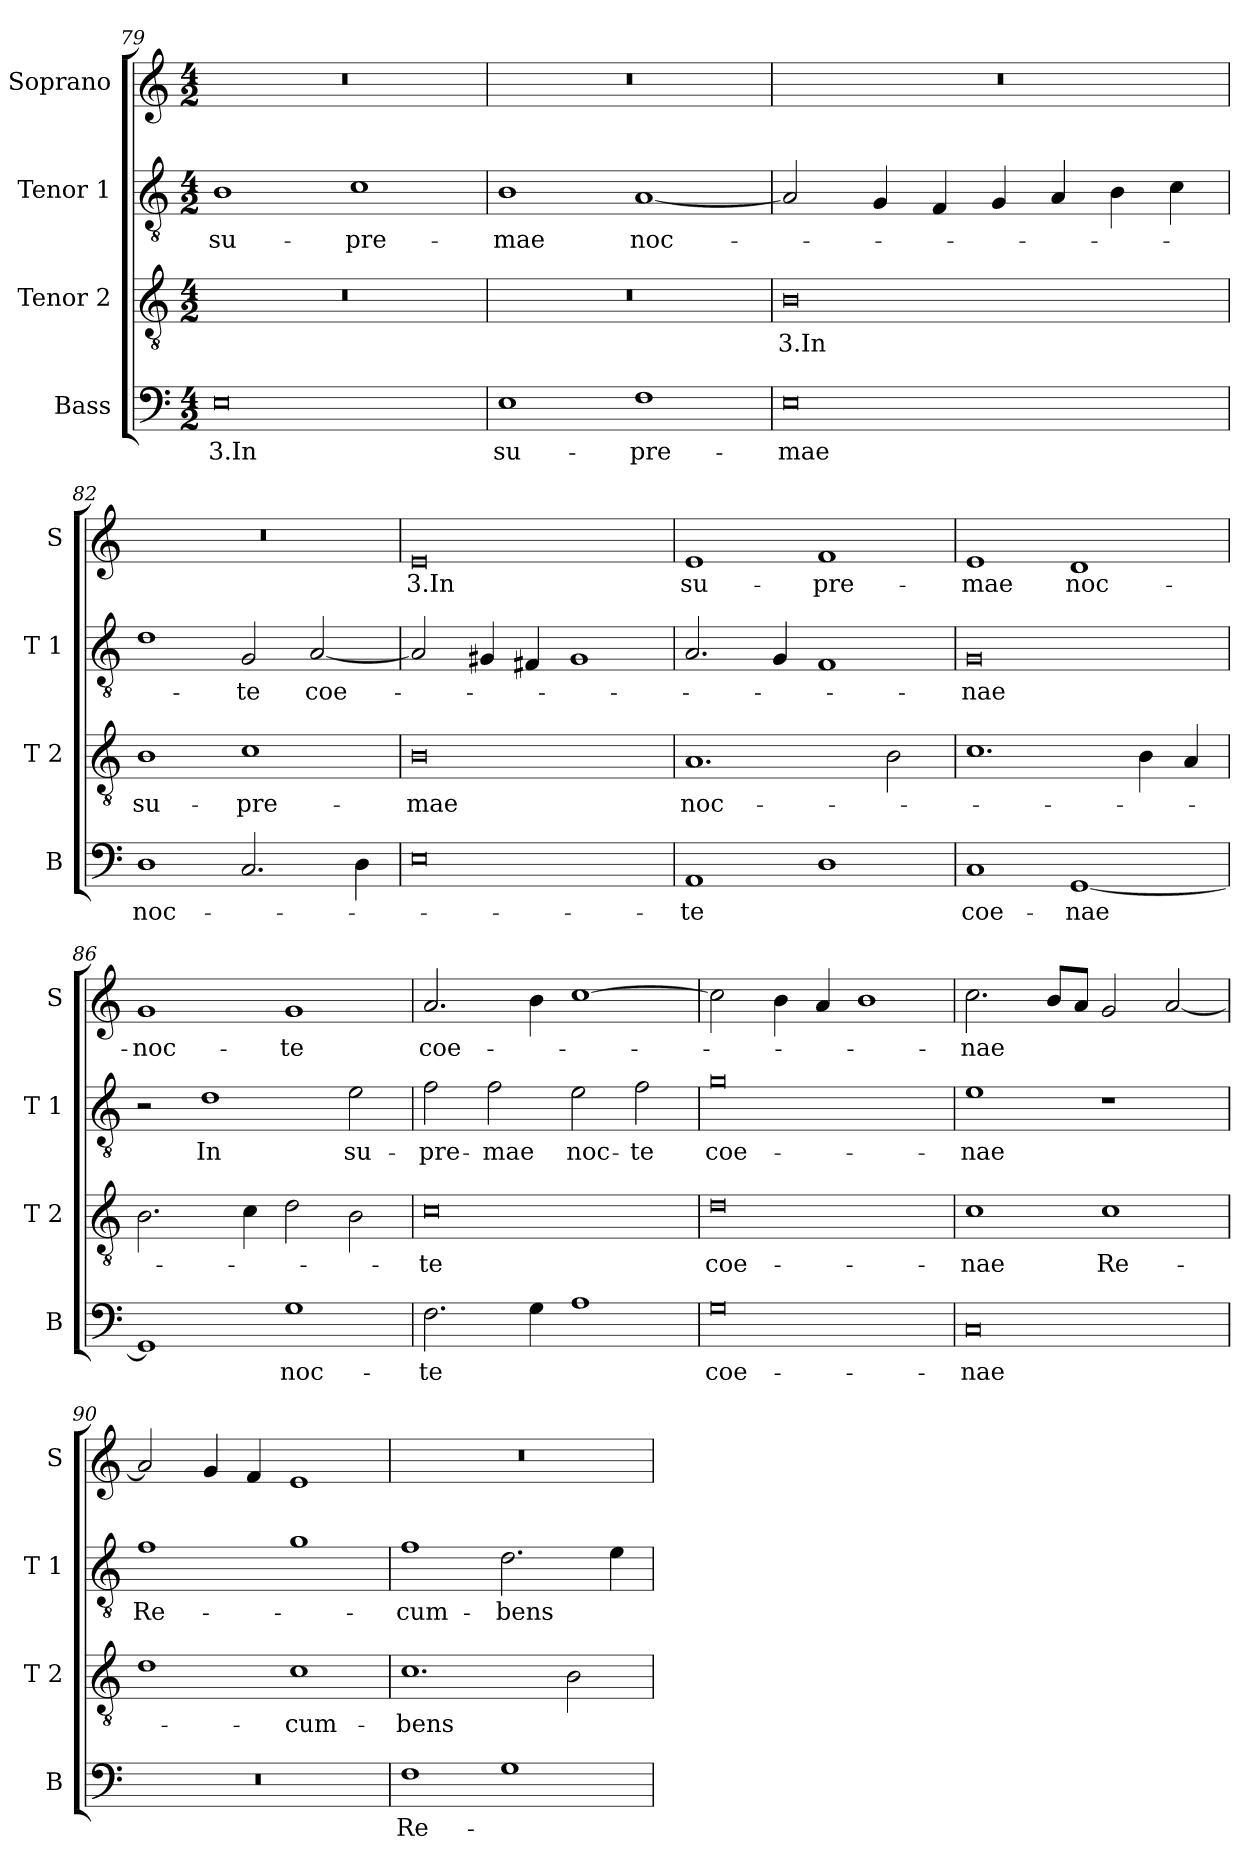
**kern	**text	**kern	**text	**kern	**text	**kern	**text
*part4	*part4	*part3	*part3	*part2	*part2	*part1	*part1
*staff4	*staff4	*staff3	*staff3	*staff2	*staff2	*staff1	*staff1
*I"Bass	*	*I"Tenor 2	*	*I"Tenor 1	*	*I"Soprano	*
*I'B	*	*I'T 2	*	*I'T 1	*	*I'S	*
!!LO:LB:g=z
*clefF4	*	*clefGv2	*	*clefGv2	*	*clefG2	*
*k[]	*	*k[]	*	*k[]	*	*k[]	*
*C:	*	*C:	*	*C:	*	*C:	*
*M4/2	*	*M4/2	*	*M4/2	*	*M4/2	*
=79	=79	=79	=79	=79	=79	=79	=79
!	!LO:LY:b	!	!	!	!LO:LY:b	!	!
0E	3.In	0r	.	1B	su-	0r	.
!	!	!	!	!	!LO:LY:b	!	!
.	.	.	.	1c	-pre-	.	.
=80	=80	=80	=80	=80	=80	=80	=80
!	!LO:LY:b	!	!	!	!LO:LY:b	!	!
1E	su-	0r	.	1B	-mae	0r	.
!	!LO:LY:b	!	!	!	!LO:LY:b	!	!
1F	-pre-	.	.	[1A	noc-	.	.
=81	=81	=81	=81	=81	=81	=81	=81
!	!LO:LY:b	!	!LO:LY:b	!	!	!	!
0E	-mae	0B	3.In	2A/]	.	0r	.
.	.	.	.	4G/	.	.	.
.	.	.	.	4F/	.	.	.
.	.	.	.	4G/	.	.	.
.	.	.	.	4A/	.	.	.
.	.	.	.	4B\	.	.	.
.	.	.	.	4c\	.	.	.
=82	=82	=82	=82	=82	=82	=82	=82
!	!LO:LY:b	!	!LO:LY:b	!	!	!	!
1D	noc-	1B	su-	1d	.	0r	.
!	!	!	!LO:LY:b	!	!LO:LY:b	!	!
2.C/	.	1c	-pre-	2G/	-te	.	.
!	!	!	!	!	!LO:LY:b	!	!
.	.	.	.	[2A/	coe-	.	.
4D\	.	.	.	.	.	.	.
=83	=83	=83	=83	=83	=83	=83	=83
!	!	!	!LO:LY:b	!	!	!	!LO:LY:b
0E	.	0B	-mae	2A/]	.	0e	3.In
.	.	.	.	4G#X/	.	.	.
.	.	.	.	4F#X/	.	.	.
.	.	.	.	1G#	.	.	.
=84	=84	=84	=84	=84	=84	=84	=84
!	!LO:LY:b	!	!LO:LY:b	!	!	!	!LO:LY:b
1AA	-te	1.A	noc-	2.A/	.	1e	su-
.	.	.	.	4G/	.	.	.
!	!	!	!	!	!	!	!LO:LY:b
1D	.	.	.	1F	.	1f	-pre-
.	.	2B\	.	.	.	.	.
!!LO:LB:g=z
=85	=85	=85	=85	=85	=85	=85	=85
!	!LO:LY:b	!	!	!	!LO:LY:b	!	!LO:LY:b
1C	coe-	1.c	.	0G	-nae	1e	-mae
!	!LO:LY:b	!	!	!	!	!	!LO:LY:b
[1GG	-nae	.	.	.	.	1d	noc-
.	.	4B\	.	.	.	.	.
.	.	4A/	.	.	.	.	.
=86	=86	=86	=86	=86	=86	=86	=86
!	!	!	!	!	!	!	!LO:LY:b
1GG]	.	2.B\	.	2r	.	1g	-noc-
!	!	!	!	!	!LO:LY:b	!	!
.	.	.	.	1d	In	.	.
.	.	4c\	.	.	.	.	.
!	!LO:LY:b	!	!	!	!	!	!LO:LY:b
1G	noc-	2d\	.	.	.	1g	-te
!	!	!	!	!	!LO:LY:b	!	!
.	.	2B\	.	2e\	su-	.	.
=87	=87	=87	=87	=87	=87	=87	=87
!	!LO:LY:b	!	!LO:LY:b	!	!LO:LY:b	!	!LO:LY:b
2.F\	-te	0c	-te	2f\	-pre-	2.a/	coe-
!	!	!	!	!	!LO:LY:b	!	!
.	.	.	.	2f\	-mae	.	.
4G\	.	.	.	.	.	4b\	.
!	!	!	!	!	!LO:LY:b	!	!
1A	.	.	.	2e\	noc-	[1cc	.
!	!	!	!	!	!LO:LY:b	!	!
.	.	.	.	2f\	-te	.	.
=88	=88	=88	=88	=88	=88	=88	=88
!	!LO:LY:b	!	!LO:LY:b	!	!LO:LY:b	!	!
0G	coe-	0d	coe-	0g	coe-	2cc\]	.
.	.	.	.	.	.	4b\	.
.	.	.	.	.	.	4a/	.
.	.	.	.	.	.	1b	.
=89	=89	=89	=89	=89	=89	=89	=89
!	!LO:LY:b	!	!LO:LY:b	!	!LO:LY:b	!	!LO:LY:b
0C	-nae	1c	-nae	1e	-nae	2.cc\	-nae
.	.	.	.	.	.	8b/L	.
.	.	.	.	.	.	8a/J	.
!	!	!	!LO:LY:b	!	!	!	!
.	.	1c	Re-	1r	.	2g/	.
.	.	.	.	.	.	[2a/	.
=90	=90	=90	=90	=90	=90	=90	=90
!	!	!	!	!	!LO:LY:b	!	!
0r	.	1d	.	1f	Re-	2a/]	.
.	.	.	.	.	.	4g/	.
.	.	.	.	.	.	4f/	.
!	!	!	!LO:LY:b	!	!	!	!
.	.	1c	-cum-	1g	.	1e	.
!!LO:PB:g=z
=91	=91	=91	=91	=91	=91	=91	=91
!	!LO:LY:b	!	!LO:LY:b	!	!LO:LY:b	!	!
1F	Re-	1.c	-bens	1f	-cum-	0r	.
!	!	!	!	!	!LO:LY:b	!	!
1G	.	.	.	2.d\	-bens	.	.
.	.	2B\	.	.	.	.	.
.	.	.	.	4e\	.	.	.
=	=	=	=	=	=	=	=
*-	*-	*-	*-	*-	*-	*-	*-
